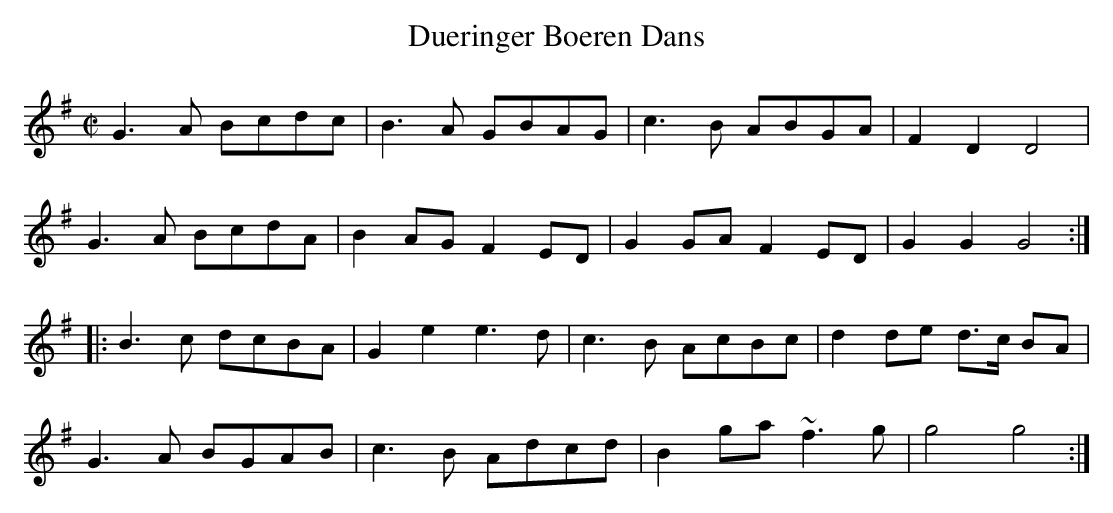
X:1
T:Dueringer Boeren Dans
M:C|
K:Gmaj
G3A Bcdc|B3A GBAG|c3B ABGA|F2D2D4|
G3A BcdA|B2AGF2ED|G2GAF2ED|G2G2G4:|
|:B3c dcBA|G2e2e3d|c3B AcBc|d2de d>c BA|
G3A BGAB|c3B Adcd|B2ga ~f3g|g4g4:|
